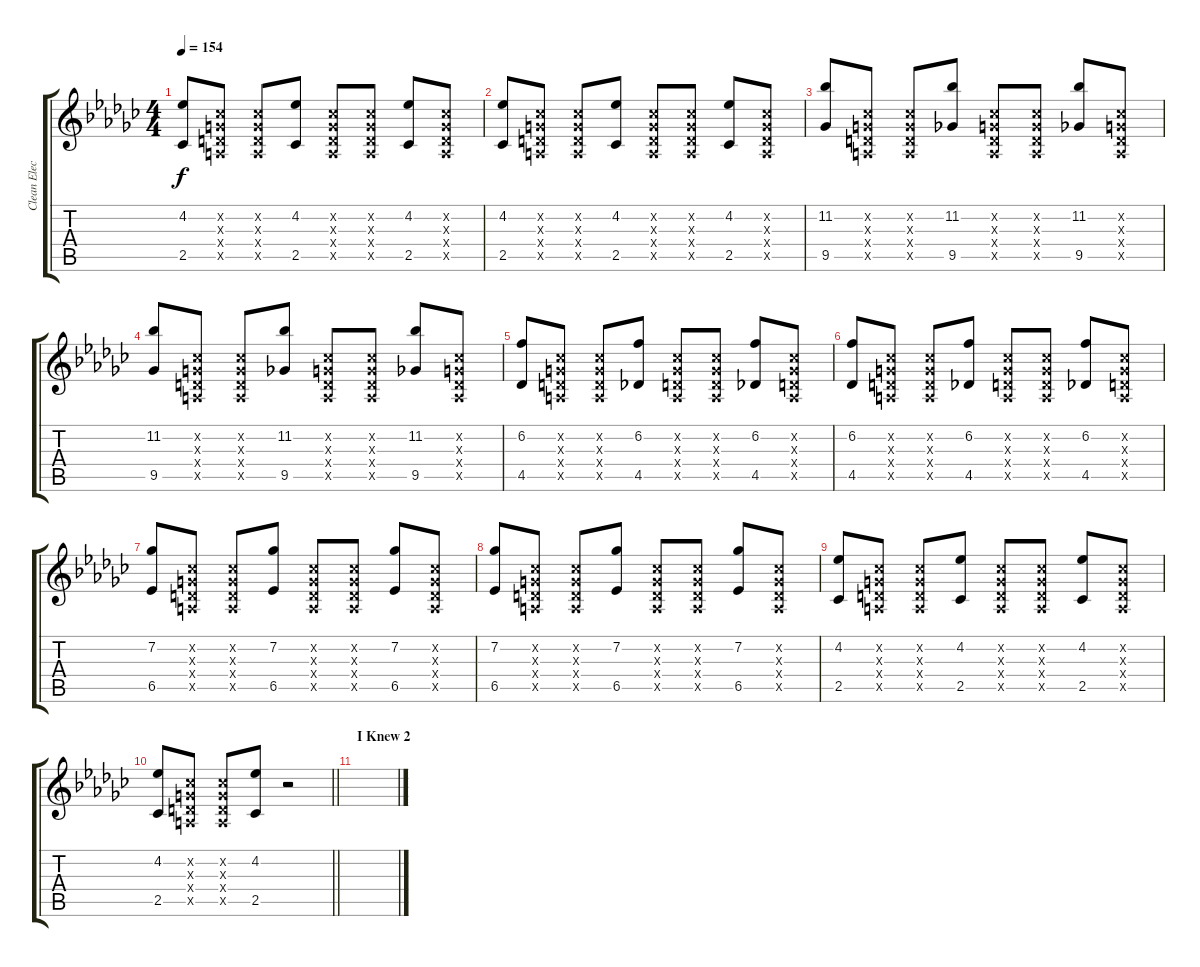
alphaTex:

\track ("Clean Electric" "Clean Elec") {instrument electricguitarclean}
\staff {score tabs}
\tuning (E4 B3 G3 D3 A2 E2) {hide}
\ts (4 4)
\tempo 154
\clef g2
\ks gb
(4.2 2.5).8{dy f} (0.2{x} 0.3{x} 0.4{x} 0.5{x}).8 (0.2{x} 0.3{x} 0.4{x} 0.5{x}).8 (4.2 2.5).8 (0.2{x} 0.3{x} 0.4{x} 0.5{x}).8 (0.2{x} 0.3{x} 0.4{x} 0.5{x}).8 (4.2 2.5).8 (0.2{x} 0.3{x} 0.4{x} 0.5{x}).8 |
(4.2 2.5).8 (0.2{x} 0.3{x} 0.4{x} 0.5{x}).8 (0.2{x} 0.3{x} 0.4{x} 0.5{x}).8 (4.2 2.5).8 (0.2{x} 0.3{x} 0.4{x} 0.5{x}).8 (0.2{x} 0.3{x} 0.4{x} 0.5{x}).8 (4.2 2.5).8 (0.2{x} 0.3{x} 0.4{x} 0.5{x}).8 |
(11.2 9.5).8 (0.2{x} 0.3{x} 0.4{x} 0.5{x}).8 (0.2{x} 0.3{x} 0.4{x} 0.5{x}).8 (11.2 9.5).8 (0.2{x} 0.3{x} 0.4{x} 0.5{x}).8 (0.2{x} 0.3{x} 0.4{x} 0.5{x}).8 (11.2 9.5).8 (0.2{x} 0.3{x} 0.4{x} 0.5{x}).8 |
(11.2 9.5).8 (0.2{x} 0.3{x} 0.4{x} 0.5{x}).8 (0.2{x} 0.3{x} 0.4{x} 0.5{x}).8 (11.2 9.5).8 (0.2{x} 0.3{x} 0.4{x} 0.5{x}).8 (0.2{x} 0.3{x} 0.4{x} 0.5{x}).8 (11.2 9.5).8 (0.2{x} 0.3{x} 0.4{x} 0.5{x}).8 |
(6.2 4.5).8 (0.2{x} 0.3{x} 0.4{x} 0.5{x}).8 (0.2{x} 0.3{x} 0.4{x} 0.5{x}).8 (6.2 4.5).8 (0.2{x} 0.3{x} 0.4{x} 0.5{x}).8 (0.2{x} 0.3{x} 0.4{x} 0.5{x}).8 (6.2 4.5).8 (0.2{x} 0.3{x} 0.4{x} 0.5{x}).8 |
(6.2 4.5).8 (0.2{x} 0.3{x} 0.4{x} 0.5{x}).8 (0.2{x} 0.3{x} 0.4{x} 0.5{x}).8 (6.2 4.5).8 (0.2{x} 0.3{x} 0.4{x} 0.5{x}).8 (0.2{x} 0.3{x} 0.4{x} 0.5{x}).8 (6.2 4.5).8 (0.2{x} 0.3{x} 0.4{x} 0.5{x}).8 |
(7.2 6.5).8 (0.2{x} 0.3{x} 0.4{x} 0.5{x}).8 (0.2{x} 0.3{x} 0.4{x} 0.5{x}).8 (7.2 6.5).8 (0.2{x} 0.3{x} 0.4{x} 0.5{x}).8 (0.2{x} 0.3{x} 0.4{x} 0.5{x}).8 (7.2 6.5).8 (0.2{x} 0.3{x} 0.4{x} 0.5{x}).8 |
(7.2 6.5).8 (0.2{x} 0.3{x} 0.4{x} 0.5{x}).8 (0.2{x} 0.3{x} 0.4{x} 0.5{x}).8 (7.2 6.5).8 (0.2{x} 0.3{x} 0.4{x} 0.5{x}).8 (0.2{x} 0.3{x} 0.4{x} 0.5{x}).8 (7.2 6.5).8 (0.2{x} 0.3{x} 0.4{x} 0.5{x}).8 |
(4.2 2.5).8 (0.2{x} 0.3{x} 0.4{x} 0.5{x}).8 (0.2{x} 0.3{x} 0.4{x} 0.5{x}).8 (4.2 2.5).8 (0.2{x} 0.3{x} 0.4{x} 0.5{x}).8 (0.2{x} 0.3{x} 0.4{x} 0.5{x}).8 (4.2 2.5).8 (0.2{x} 0.3{x} 0.4{x} 0.5{x}).8 |
\barLineRight lightlight
(4.2 2.5).8 (0.2{x} 0.3{x} 0.4{x} 0.5{x}).8 (0.2{x} 0.3{x} 0.4{x} 0.5{x}).8 (4.2 2.5).8 r.2 |
\section ("" "I Knew 2")
